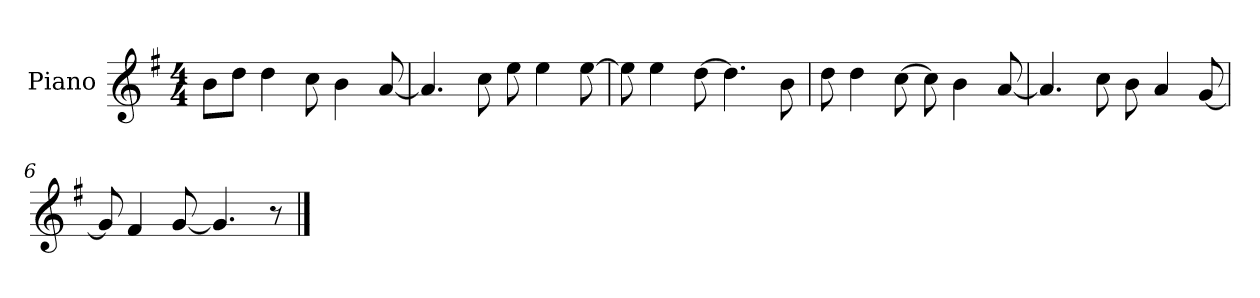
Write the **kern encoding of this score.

**kern
*part1
*staff1
*I"Piano
*I'P-no
*clefG2
*k[f#]
*M4/4
*MM90
=1
8b\L
8dd\J
4dd\
8cc\
4b\
[8a/
=2
4.a/]
8cc\
8ee\
4ee\
[8ee\
=3
8ee\]
4ee\
[8dd\
4.dd\]
8b\
=4
8dd\
4dd\
[8cc\
8cc\]
4b\
[8a/
=5
4.a/]
8cc\
8b\
4a/
[8g/
=6
8g/]
4f#/
[8g/
4.g/]
8r
==
*-
